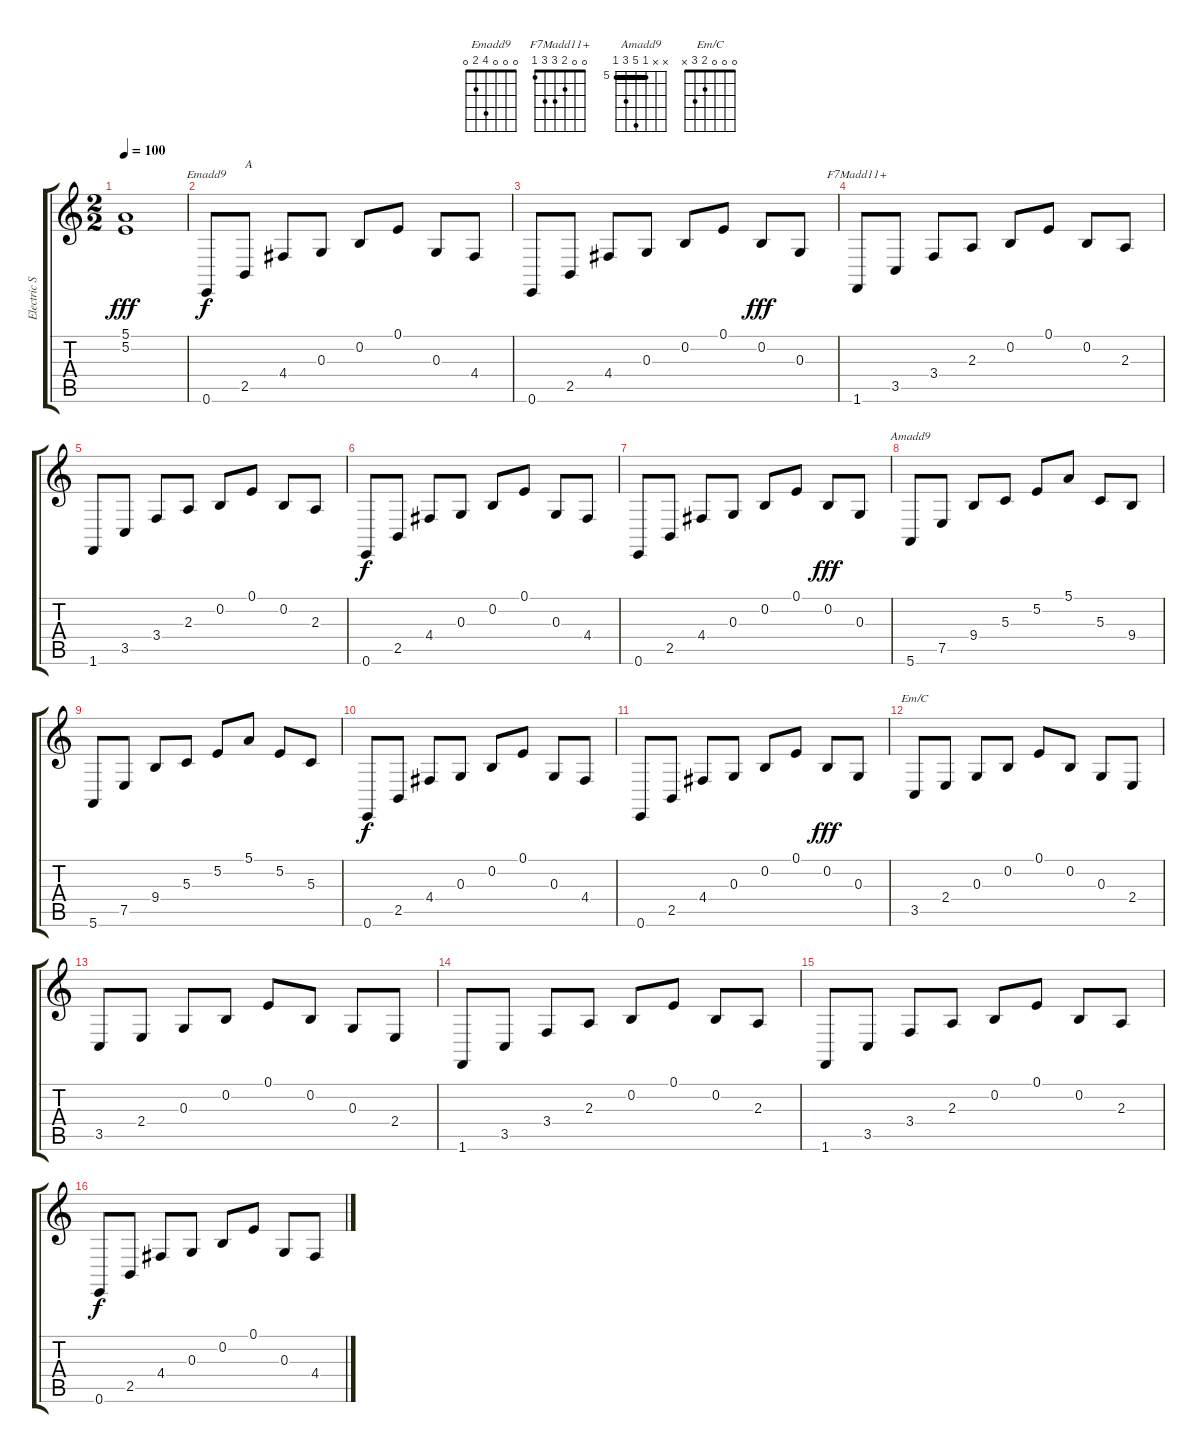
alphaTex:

\track ("Electric Sitar" "Electric S") {instrument sitar}
\staff {score tabs}
\tuning (E4 B3 G3 D3 A2 E2) {hide}
\chord ("Emadd9" 0 0 0 4 2 0)
\chord ("F7Madd11+" 0 0 2 3 3 1)
\chord ("Amadd9" x x 5 9 7 5) {firstfret 5 barre 5}
\chord ("Em/C" 0 0 0 2 3 x)
\ts (2 2)
\tempo 100
\clef g2
\ks c
(5.1 5.2).1{dy fff} |
0.6.8{ch "Emadd9" dy f} 2.5.8{txt "A"} 4.4.8 0.3.8 0.2.8 0.1.8 0.3.8 4.4.8 |
0.6.8 2.5.8 4.4.8 0.3.8 0.2.8 0.1.8 0.2.8{dy fff} 0.3.8 |
1.6.8{ch "F7Madd11+"} 3.5.8 3.4.8 2.3.8 0.2.8 0.1.8 0.2.8 2.3.8 |
1.6.8 3.5.8 3.4.8 2.3.8 0.2.8 0.1.8 0.2.8 2.3.8 |
0.6.8{dy f} 2.5.8 4.4.8 0.3.8 0.2.8 0.1.8 0.3.8 4.4.8 |
0.6.8 2.5.8 4.4.8 0.3.8 0.2.8 0.1.8 0.2.8{dy fff} 0.3.8 |
5.6.8{ch "Amadd9"} 7.5.8 9.4.8 5.3.8 5.2.8 5.1.8 5.3.8 9.4.8 |
5.6.8 7.5.8 9.4.8 5.3.8 5.2.8 5.1.8 5.2.8 5.3.8 |
0.6.8{dy f} 2.5.8 4.4.8 0.3.8 0.2.8 0.1.8 0.3.8 4.4.8 |
0.6.8 2.5.8 4.4.8 0.3.8 0.2.8 0.1.8 0.2.8{dy fff} 0.3.8 |
3.5.8{ch "Em/C"} 2.4.8 0.3.8 0.2.8 0.1.8 0.2.8 0.3.8 2.4.8 |
3.5.8 2.4.8 0.3.8 0.2.8 0.1.8 0.2.8 0.3.8 2.4.8 |
1.6.8 3.5.8 3.4.8 2.3.8 0.2.8 0.1.8 0.2.8 2.3.8 |
1.6.8 3.5.8 3.4.8 2.3.8 0.2.8 0.1.8 0.2.8 2.3.8 |
0.6.8{dy f} 2.5.8 4.4.8 0.3.8 0.2.8 0.1.8 0.3.8 4.4.8
